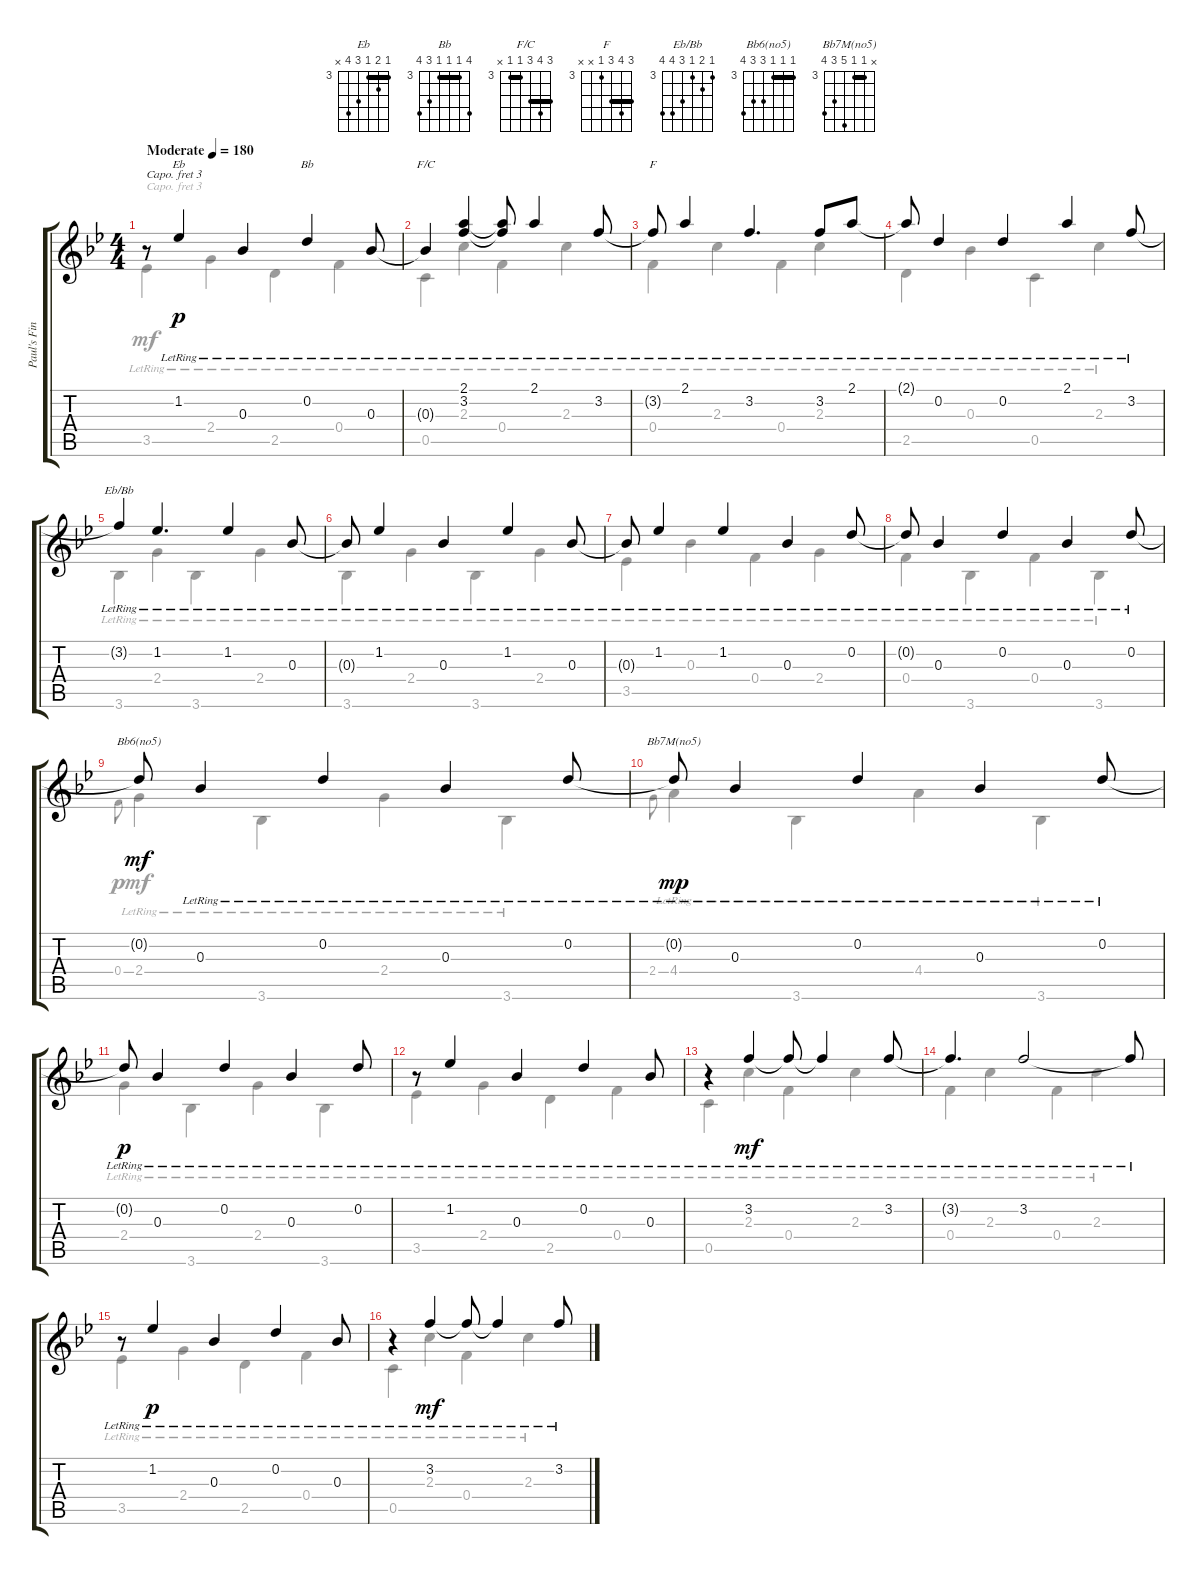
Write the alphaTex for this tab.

\track ("Paul's Fingerpicking" "Paul's Fin") {instrument acousticguitarsteel}
\staff {score tabs}
\capo 3
\tuning (E4 B3 G3 D3 A2 E2) {hide}
\chord ("Eb" 3 4 3 5 6 x) {firstfret 3 barre 3}
\chord ("Bb" 6 3 3 3 5 6) {firstfret 3 barre 3}
\chord ("F/C" 5 6 5 3 3 x) {firstfret 3 barre (3 5)}
\chord ("F" 5 6 5 3 x x) {firstfret 3 barre 5}
\chord ("Eb/Bb" 3 4 3 5 6 6) {firstfret 3}
\chord ("Bb6(no5)" 3 3 3 5 5 6) {firstfret 3 barre 3}
\chord ("Bb7M(no5)" x 3 3 7 5 6) {firstfret 3 barre 3}
\voice
\ts (4 4)
\tempo (180 "Moderate")
\clef g2
\ks bb
r.8{dy p instrument acousticguitarsteel} 1.2{lr}.4{ch "Eb"} 0.3{lr}.4 0.2{lr}.4{ch "Bb"} 0.3{lr}.8 |
0.3{lr t}.4{ch "F/C"} (2.1{lr} 3.2{lr}).4 (2.1{lr t} 3.2{lr t}).8 2.1{lr}.4 3.2{lr}.8 |
3.2{lr t}.8{ch "F"} 2.1{lr}.4 3.2{lr}.4{d} 3.2{lr}.8 2.1{lr}.8 |
2.1{lr t}.8 0.2{lr}.4 0.2{lr}.4 2.1{lr}.4 3.2{lr}.8 |
3.2{lr t}.4{ch "Eb/Bb"} 1.2{lr}.4{d} 1.2{lr}.4 0.3{lr}.8 |
0.3{lr t}.8 1.2{lr}.4 0.3{lr}.4 1.2{lr}.4 0.3{lr}.8 |
0.3{lr t}.8 1.2{lr}.4 1.2{lr}.4 0.3{lr}.4 0.2{lr}.8 |
0.2{lr t}.8 0.3{lr}.4 0.2{lr}.4 0.3{lr}.4 0.2{lr}.8 |
0.2{t}.8{ch "Bb6(no5)" dy mf} 0.3{lr}.4 0.2{lr}.4 0.3{lr}.4 0.2{lr}.8 |
0.2{lr t}.8{ch "Bb7M(no5)" dy mp} 0.3{lr}.4 0.2{lr}.4 0.3{lr}.4 0.2{lr}.8 |
0.2{lr t}.8{dy p} 0.3{lr}.4 0.2{lr}.4 0.3{lr}.4 0.2{lr}.8 |
r.8 1.2{lr}.4 0.3{lr}.4 0.2{lr}.4 0.3{lr}.8 |
r.4 3.2{lr}.4{dy mf} 3.2{lr t}.8 3.2{lr t}.4 3.2{lr}.8 |
3.2{lr t}.4{d} 3.2{lr}.2 3.2{lr t}.8 |
r.8 1.2{lr}.4{dy p} 0.3{lr}.4 0.2{lr}.4 0.3{lr}.8 |
r.4 3.2{lr}.4{dy mf} 3.2{lr t}.8 3.2{lr t}.4 3.2{lr}.8
\voice
\clef g2
\ottava regular
\simile none
\ks bb
3.5{lr}.4{dy mf} 2.4{lr}.4 2.5{lr}.4 0.4{lr}.4 |
0.5{lr}.4 2.3{lr}.4 0.4{lr}.4 2.3{lr}.4 |
0.4{lr}.4 2.3{lr}.4 0.4{lr}.4 2.3{lr}.4 |
2.5{lr}.4 0.3{lr}.4 0.5{lr}.4 2.3{lr}.4 |
3.6{lr}.4 2.4{lr}.4 3.6{lr}.4 2.4{lr}.4 |
3.6{lr}.4 2.4{lr}.4 3.6{lr}.4 2.4{lr}.4 |
3.5{lr}.4 0.3{lr}.4 0.4{lr}.4 2.4{lr}.4 |
0.4{lr}.4 3.6{lr}.4 0.4{lr}.4 3.6{lr}.4 |
0.4.8{gr onbeat dy p} 2.4{lr}.4{dy mf} 3.6{lr}.4 2.4{lr}.4 3.6{lr}.4 |
2.4.8{gr onbeat} 4.4{lr}.4 3.6{lr}.4 4.4{lr}.4 3.6{lr}.4 |
2.4{lr}.4 3.6{lr}.4 2.4{lr}.4 3.6{lr}.4 |
3.5{lr}.4 2.4{lr}.4 2.5{lr}.4 0.4{lr}.4 |
0.5{lr}.4 2.3{lr}.4 0.4{lr}.4 2.3{lr}.4 |
0.4{lr}.4 2.3{lr}.4 0.4{lr}.4 2.3{lr}.4 |
3.5{lr}.4 2.4{lr}.4 2.5{lr}.4 0.4{lr}.4 |
0.5{lr}.4 2.3{lr}.4 0.4{lr}.4 2.3{lr}.4
